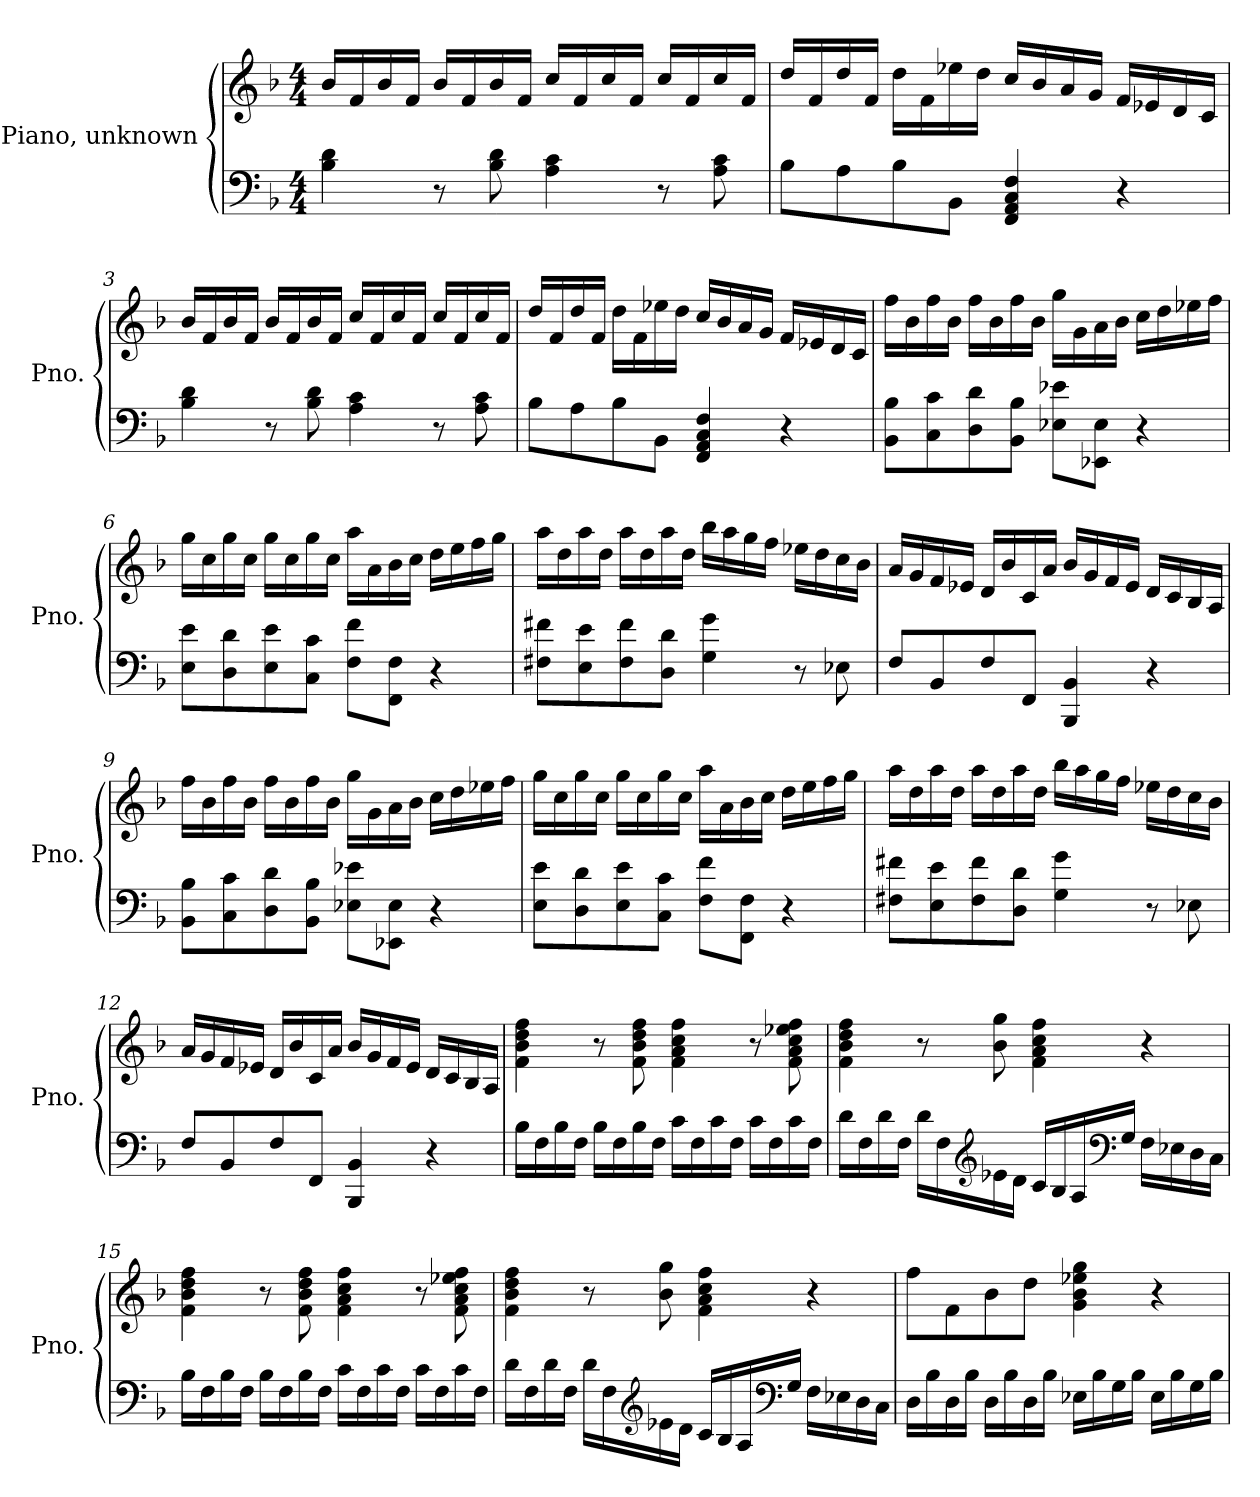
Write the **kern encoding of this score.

**kern	**kern
*part1	*part1
*staff2	*staff1
*I"Piano, unknown	*
*I'Pno.	*
*clefF4	*clefG2
*k[b-]	*k[b-]
*M4/4	*M4/4
*MM120	*MM120
=1	=1
4B-\ 4d\	16b-/LL
.	16f/
.	16b-/
.	16f/JJ
8r	16b-/LL
.	16f/
8B-\ 8d\	16b-/
.	16f/JJ
4A\ 4c\	16cc/LL
.	16f/
.	16cc/
.	16f/JJ
8r	16cc/LL
.	16f/
8A\ 8c\	16cc/
.	16f/JJ
=2	=2
8B-\L	16dd/LL
.	16f/
8A\	16dd/
.	16f/JJ
8B-\	16dd\LL
.	16f\
8BB-\J	16ee-X\
.	16dd\JJ
4FF/ 4AA/ 4C/ 4F/	16cc/LL
.	16b-/
.	16a/
.	16g/JJ
4r	16f/LL
.	16e-X/
.	16d/
.	16c/JJ
!!LO:LB:g=z
=3	=3
4B-\ 4d\	16b-/LL
.	16f/
.	16b-/
.	16f/JJ
8r	16b-/LL
.	16f/
8B-\ 8d\	16b-/
.	16f/JJ
4A\ 4c\	16cc/LL
.	16f/
.	16cc/
.	16f/JJ
8r	16cc/LL
.	16f/
8A\ 8c\	16cc/
.	16f/JJ
=4	=4
8B-\L	16dd/LL
.	16f/
8A\	16dd/
.	16f/JJ
8B-\	16dd\LL
.	16f\
8BB-\J	16ee-X\
.	16dd\JJ
4FF/ 4AA/ 4C/ 4F/	16cc/LL
.	16b-/
.	16a/
.	16g/JJ
4r	16f/LL
.	16e-X/
.	16d/
.	16c/JJ
!!LO:LB:g=z
=5	=5
8BB-\ 8B-\L	16ff\LL
.	16b-\
8C\ 8c\	16ff\
.	16b-\JJ
8D\ 8d\	16ff\LL
.	16b-\
8BB-\ 8B-\J	16ff\
.	16b-\JJ
8E-X\ 8e-X\L	16gg\LL
.	16g\
8EE-X\ 8E-\J	16a\
.	16b-\JJ
4r	16cc\LL
.	16dd\
.	16ee-X\
.	16ff\JJ
=6	=6
8E\ 8e\L	16gg\LL
.	16cc\
8D\ 8d\	16gg\
.	16cc\JJ
8E\ 8e\	16gg\LL
.	16cc\
8C\ 8c\J	16gg\
.	16cc\JJ
8F\ 8f\L	16aa\LL
.	16a\
8FF\ 8F\J	16b-\
.	16cc\JJ
4r	16dd\LL
.	16ee\
.	16ff\
.	16gg\JJ
!!LO:LB:g=z
=7	=7
8F#X\ 8f#X\L	16aa\LL
.	16dd\
8E\ 8e\	16aa\
.	16dd\JJ
8F#\ 8f#\	16aa\LL
.	16dd\
8D\ 8d\J	16aa\
.	16dd\JJ
4G\ 4g\	16bb-\LL
.	16aa\
.	16gg\
.	16ff\JJ
8r	16ee-X\LL
.	16dd\
8E-X\	16cc\
.	16b-\JJ
=8	=8
8F/L	16a/LL
.	16g/
8BB-/	16f/
.	16e-X/JJ
8F/	16d/LL
.	16b-/
8FF/J	16c/
.	16a/JJ
4BBB-/ 4BB-/	16b-/LL
.	16g/
.	16f/
.	16e-/JJ
4r	16d/LL
.	16c/
.	16B-/
.	16A/JJ
!!LO:LB:g=z
=9	=9
8BB-\ 8B-\L	16ff\LL
.	16b-\
8C\ 8c\	16ff\
.	16b-\JJ
8D\ 8d\	16ff\LL
.	16b-\
8BB-\ 8B-\J	16ff\
.	16b-\JJ
8E-X\ 8e-X\L	16gg\LL
.	16g\
8EE-X\ 8E-\J	16a\
.	16b-\JJ
4r	16cc\LL
.	16dd\
.	16ee-X\
.	16ff\JJ
=10	=10
8E\ 8e\L	16gg\LL
.	16cc\
8D\ 8d\	16gg\
.	16cc\JJ
8E\ 8e\	16gg\LL
.	16cc\
8C\ 8c\J	16gg\
.	16cc\JJ
8F\ 8f\L	16aa\LL
.	16a\
8FF\ 8F\J	16b-\
.	16cc\JJ
4r	16dd\LL
.	16ee\
.	16ff\
.	16gg\JJ
!!LO:LB:g=z
=11	=11
8F#X\ 8f#X\L	16aa\LL
.	16dd\
8E\ 8e\	16aa\
.	16dd\JJ
8F#\ 8f#\	16aa\LL
.	16dd\
8D\ 8d\J	16aa\
.	16dd\JJ
4G\ 4g\	16bb-\LL
.	16aa\
.	16gg\
.	16ff\JJ
8r	16ee-X\LL
.	16dd\
8E-X\	16cc\
.	16b-\JJ
=12	=12
8F/L	16a/LL
.	16g/
8BB-/	16f/
.	16e-X/JJ
8F/	16d/LL
.	16b-/
8FF/J	16c/
.	16a/JJ
4BBB-/ 4BB-/	16b-/LL
.	16g/
.	16f/
.	16e-/JJ
4r	16d/LL
.	16c/
.	16B-/
.	16A/JJ
!!LO:PB:g=z
=13	=13
16B-\LL	4f\ 4b-\ 4dd\ 4ff\
16F\	.
16B-\	.
16F\JJ	.
16B-\LL	8r
16F\	.
16B-\	8f\ 8b-\ 8dd\ 8ff\
16F\JJ	.
16c\LL	4f\ 4a\ 4cc\ 4ff\
16F\	.
16c\	.
16F\JJ	.
16c\LL	8r
16F\	.
16c\	8f\ 8a\ 8cc\ 8ee-X\ 8ff\
16F\JJ	.
=14	=14
16d\LL	4f\ 4b-\ 4dd\ 4ff\
16F\	.
16d\	.
16F\JJ	.
16d\LL	8r
16F\	.
*clefG2	*
16e-X\	8b-\ 8gg\
16d\JJ	.
16c/LL	4f\ 4a\ 4cc\ 4ff\
16B-/	.
16A/	.
*clefF4	*
16G/JJ	.
16F\LL	4r
16E-X\	.
16D\	.
16C\JJ	.
!!LO:LB:g=z
=15	=15
16B-\LL	4f\ 4b-\ 4dd\ 4ff\
16F\	.
16B-\	.
16F\JJ	.
16B-\LL	8r
16F\	.
16B-\	8f\ 8b-\ 8dd\ 8ff\
16F\JJ	.
16c\LL	4f\ 4a\ 4cc\ 4ff\
16F\	.
16c\	.
16F\JJ	.
16c\LL	8r
16F\	.
16c\	8f\ 8a\ 8cc\ 8ee-X\ 8ff\
16F\JJ	.
=16	=16
16d\LL	4f\ 4b-\ 4dd\ 4ff\
16F\	.
16d\	.
16F\JJ	.
16d\LL	8r
16F\	.
*clefG2	*
16e-X\	8b-\ 8gg\
16d\JJ	.
16c/LL	4f\ 4a\ 4cc\ 4ff\
16B-/	.
16A/	.
*clefF4	*
16G/JJ	.
16F\LL	4r
16E-X\	.
16D\	.
16C\JJ	.
!!LO:LB:g=z
=17	=17
16D\LL	8ff\L
16B-\	.
16D\	8f\
16B-\JJ	.
16D\LL	8b-\
16B-\	.
16D\	8dd\J
16B-\JJ	.
16E-X\LL	4g\ 4b-\ 4ee-X\ 4gg\
16B-\	.
16G\	.
16B-\JJ	.
16E-\LL	4r
16B-\	.
16G\	.
16B-\JJ	.
=	=
*-	*-
